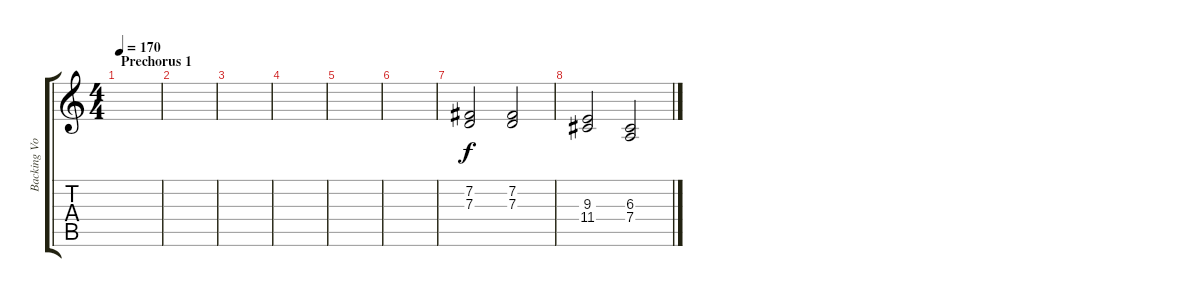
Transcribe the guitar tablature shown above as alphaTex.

\track ("Backing Vocals" "Backing Vo") {instrument choiraahs}
\staff {score tabs}
\tuning (E4 B3 G3 D3 A2 E2) {hide}
\ts (4 4)
\section ("" "Prechorus 1")
\tempo 170
\clef g2
\ks c
|
|
|
|
|
|
(7.2 7.3).2 (7.2 7.3).2 |
(9.3 11.4).2 (6.3 7.4).2
